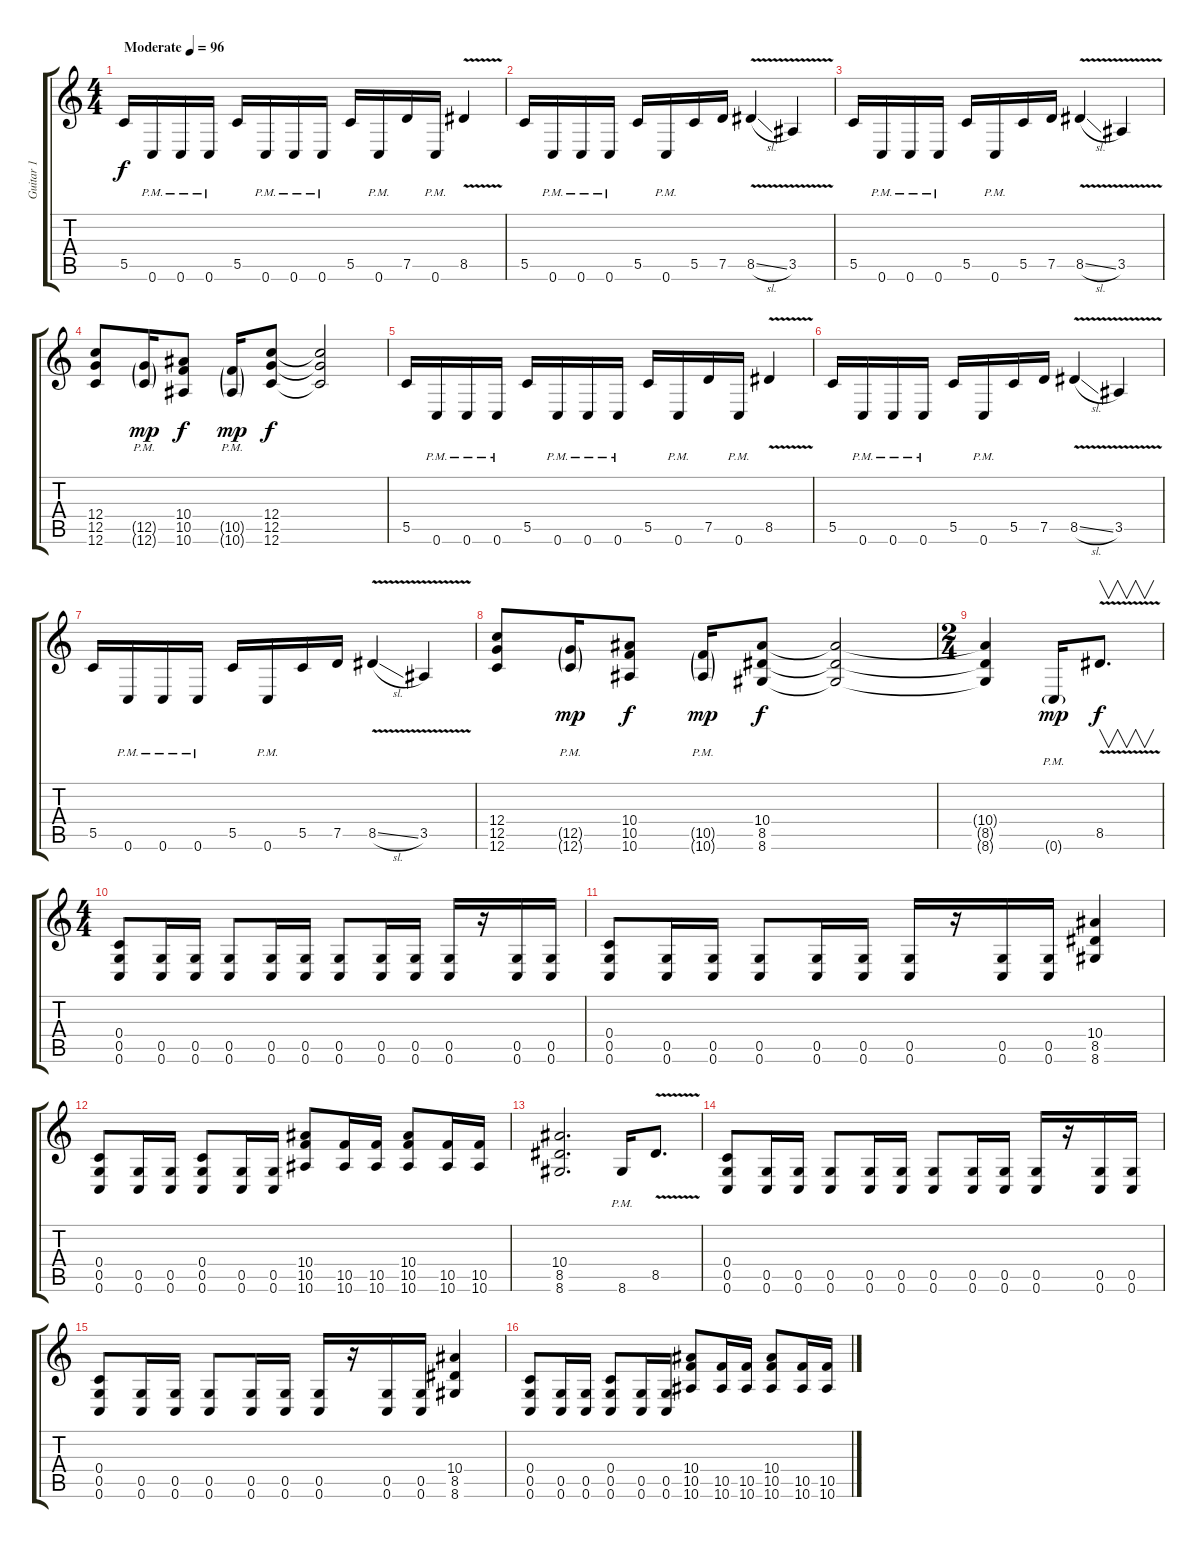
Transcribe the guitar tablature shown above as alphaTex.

\track ("Guitar 1" "Guitar 1") {instrument distortionguitar}
\staff {score tabs}
\tuning (D4 A3 F3 C3 G2 C2) {hide}
\ts (4 4)
\tempo (96 "Moderate")
\clef g2
\ks c
5.5.16{dy f instrument distortionguitar} 0.6{pm}.16 0.6{pm}.16 0.6{pm}.16 5.5.16 0.6{pm}.16 0.6{pm}.16 0.6{pm}.16 5.5.16 0.6{pm}.16 7.5.16 0.6{pm}.16 8.5{v}.4 |
5.5.16 0.6{pm}.16 0.6{pm}.16 0.6{pm}.16 5.5.16 0.6{pm}.16 5.5.16 7.5.16 8.5{v sl}.4 3.5{v}.4 |
5.5.16 0.6{pm}.16 0.6{pm}.16 0.6{pm}.16 5.5.16 0.6{pm}.16 5.5.16 7.5.16 8.5{v sl}.4 3.5{v}.4 |
(12.4 12.5 12.6).8 (12.5{g pm} 12.6{g pm}).16{dy mp} (10.4 10.5 10.6).8{dy f} (10.5{g pm} 10.6{g pm}).16{dy mp} (12.4 12.5 12.6).8{dy f} (12.4{t} 12.5{t} 12.6{t}).2 |
5.5.16 0.6{pm}.16 0.6{pm}.16 0.6{pm}.16 5.5.16 0.6{pm}.16 0.6{pm}.16 0.6{pm}.16 5.5.16 0.6{pm}.16 7.5.16 0.6{pm}.16 8.5{v}.4 |
5.5.16 0.6{pm}.16 0.6{pm}.16 0.6{pm}.16 5.5.16 0.6{pm}.16 5.5.16 7.5.16 8.5{v sl}.4 3.5{v}.4 |
5.5.16 0.6{pm}.16 0.6{pm}.16 0.6{pm}.16 5.5.16 0.6{pm}.16 5.5.16 7.5.16 8.5{v sl}.4 3.5{v}.4 |
(12.4 12.5 12.6).8 (12.5{g pm} 12.6{g pm}).16{dy mp} (10.4 10.5 10.6).8{dy f} (10.5{g pm} 10.6{g pm}).16{dy mp} (10.4 8.5 8.6).8{dy f} (10.4{t} 8.5{t} 8.6{t}).2 |
\ts (2 4)
(10.4{t} 8.5{t} 8.6{t}).4 0.6{g pm}.16{dy mp} 8.5{v}.8{v d dy f} |
\ts (4 4)
(0.4 0.5 0.6).8 (0.5 0.6).16 (0.5 0.6).16 (0.5 0.6).8 (0.5 0.6).16 (0.5 0.6).16 (0.5 0.6).8 (0.5 0.6).16 (0.5 0.6).16 (0.5 0.6).16 r.16 (0.5 0.6).16 (0.5 0.6).16 |
(0.4 0.5 0.6).8 (0.5 0.6).16 (0.5 0.6).16 (0.5 0.6).8 (0.5 0.6).16 (0.5 0.6).16 (0.5 0.6).16 r.16 (0.5 0.6).16 (0.5 0.6).16 (10.4 8.5 8.6).4 |
(0.4 0.5 0.6).8 (0.5 0.6).16 (0.5 0.6).16 (0.4 0.5 0.6).8 (0.5 0.6).16 (0.5 0.6).16 (10.4 10.5 10.6).8 (10.5 10.6).16 (10.5 10.6).16 (10.4 10.5 10.6).8 (10.5 10.6).16 (10.5 10.6).16 |
(10.4 8.5 8.6).2{d} 8.6{pm}.16 8.5{v}.8{d} |
(0.4 0.5 0.6).8 (0.5 0.6).16 (0.5 0.6).16 (0.5 0.6).8 (0.5 0.6).16 (0.5 0.6).16 (0.5 0.6).8 (0.5 0.6).16 (0.5 0.6).16 (0.5 0.6).16 r.16 (0.5 0.6).16 (0.5 0.6).16 |
(0.4 0.5 0.6).8 (0.5 0.6).16 (0.5 0.6).16 (0.5 0.6).8 (0.5 0.6).16 (0.5 0.6).16 (0.5 0.6).16 r.16 (0.5 0.6).16 (0.5 0.6).16 (10.4 8.5 8.6).4 |
(0.4 0.5 0.6).8 (0.5 0.6).16 (0.5 0.6).16 (0.4 0.5 0.6).8 (0.5 0.6).16 (0.5 0.6).16 (10.4 10.5 10.6).8 (10.5 10.6).16 (10.5 10.6).16 (10.4 10.5 10.6).8 (10.5 10.6).16 (10.5 10.6).16
